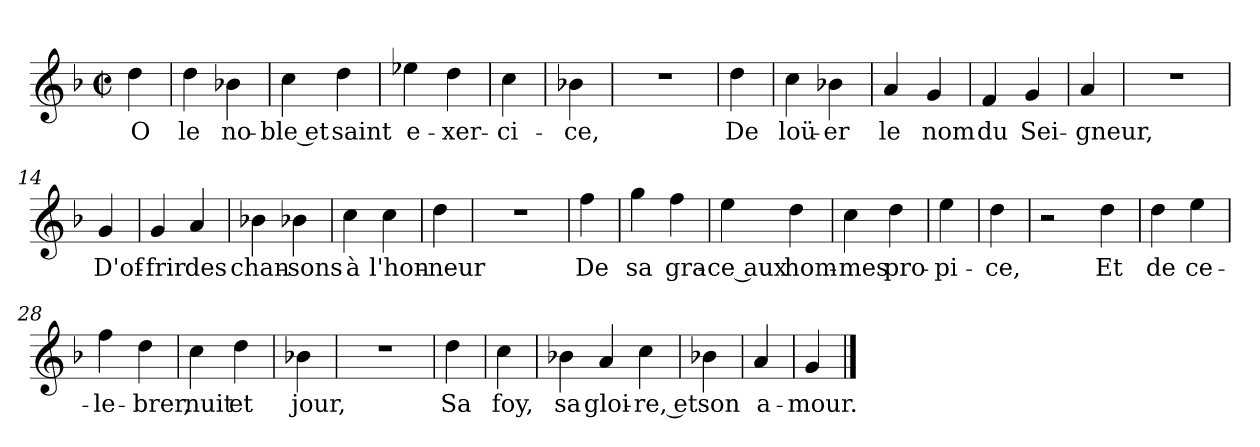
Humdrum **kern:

**kern	**text
*part1	*part1
*staff1	*staff1
*clefG2	*
*k[b-]	*
*F:	*
*M2/2	*
*met(c|)	*
=1	=1
4dd	O
=2	=2
4dd	le
4b-X	no-
=3	=3
4cc	-ble et
4dd	saint
=4	=4
4ee-X	e-
4dd	-xer-
=5	=5
4cc	-ci-
=6	=6
4b-X	-ce,
=7	=7
1r	.
=8	=8
4dd	De
=9	=9
4cc	loü-
4b-X	-er
=10	=10
4a	le
4g	nom
=11	=11
4f	du
4g	Sei-
=12	=12
4a	-gneur,
=13	=13
1r	.
=14	=14
4g	D'of-
=15	=15
4g	-frir
4a	des
=16	=16
4b-X	chan-
4b-X	-sons
=17	=17
4cc	à
4cc	l'hon-
=18	=18
4dd	-neur
=19	=19
1r	.
=20	=20
4ff	De
=21	=21
4gg	sa
4ff	gra-
=22	=22
4ee	-ce aux
4dd	hom-
=23	=23
4cc	-mes
4dd	pro-
=24	=24
4ee	-pi-
=25	=25
4dd	-ce,
=26	=26
2r	.
4dd	Et
=27	=27
4dd	de
4ee	ce-
=28	=28
4ff	-le-
4dd	-brer,
=29	=29
4cc	nuit
4dd	et
=30	=30
4b-X	jour,
=31	=31
1r	.
=32	=32
4dd	Sa
=33	=33
4cc	foy,
=34	=34
4b-X	sa
4a	gloi-
4cc	-re, et
=36	=36
4b-X	son
=37	=37
4a	a-
=38	=38
4g	-mour.
==	==
*-	*-
